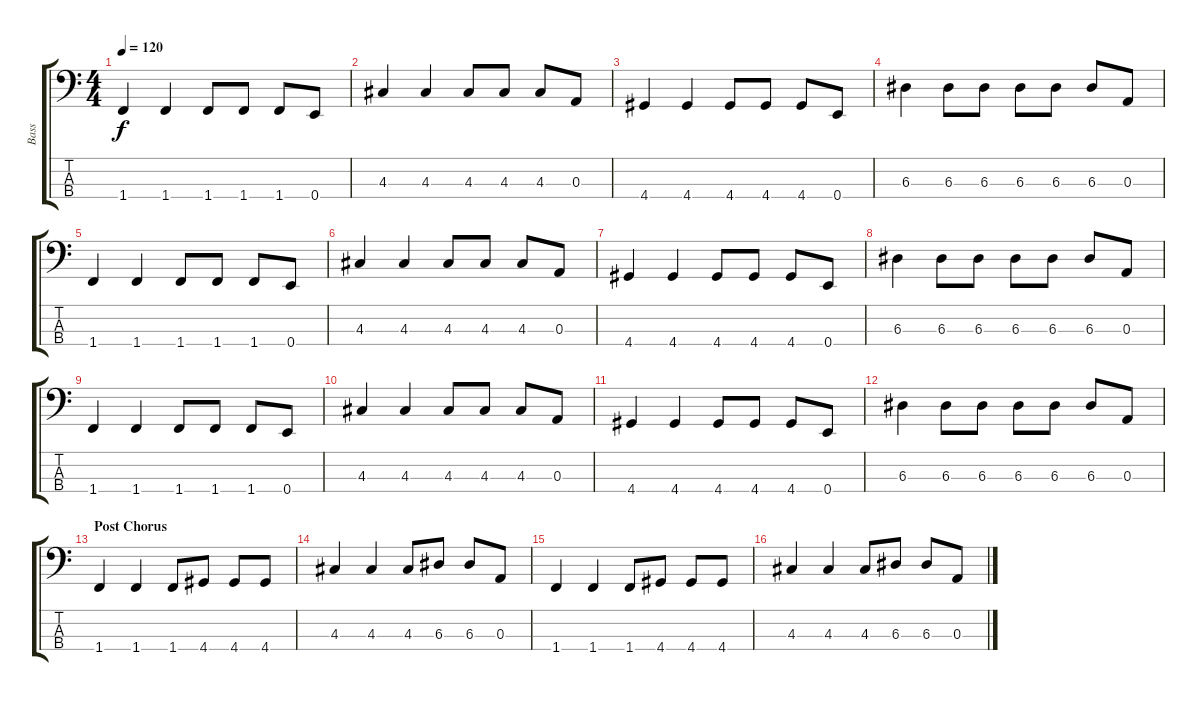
\track ("Bass" "Bass") {instrument electricbassfinger}
\staff {score tabs}
\tuning (G2 D2 A1 E1) {hide}
\ts (4 4)
\tempo 120
\clef f4
\ks c
1.4.4{dy f} 1.4.4 1.4.8 1.4.8 1.4.8 0.4.8 |
4.3.4 4.3.4 4.3.8 4.3.8 4.3.8 0.3.8 |
4.4.4 4.4.4 4.4.8 4.4.8 4.4.8 0.4.8 |
6.3.4 6.3.8 6.3.8 6.3.8 6.3.8 6.3.8 0.3.8 |
1.4.4 1.4.4 1.4.8 1.4.8 1.4.8 0.4.8 |
4.3.4 4.3.4 4.3.8 4.3.8 4.3.8 0.3.8 |
4.4.4 4.4.4 4.4.8 4.4.8 4.4.8 0.4.8 |
6.3.4 6.3.8 6.3.8 6.3.8 6.3.8 6.3.8 0.3.8 |
1.4.4 1.4.4 1.4.8 1.4.8 1.4.8 0.4.8 |
4.3.4 4.3.4 4.3.8 4.3.8 4.3.8 0.3.8 |
4.4.4 4.4.4 4.4.8 4.4.8 4.4.8 0.4.8 |
6.3.4 6.3.8 6.3.8 6.3.8 6.3.8 6.3.8 0.3.8 |
\section ("" "Post Chorus")
1.4.4 1.4.4 1.4.8 4.4.8 4.4.8 4.4.8 |
4.3.4 4.3.4 4.3.8 6.3.8 6.3.8 0.3.8 |
1.4.4 1.4.4 1.4.8 4.4.8 4.4.8 4.4.8 |
4.3.4 4.3.4 4.3.8 6.3.8 6.3.8 0.3.8
